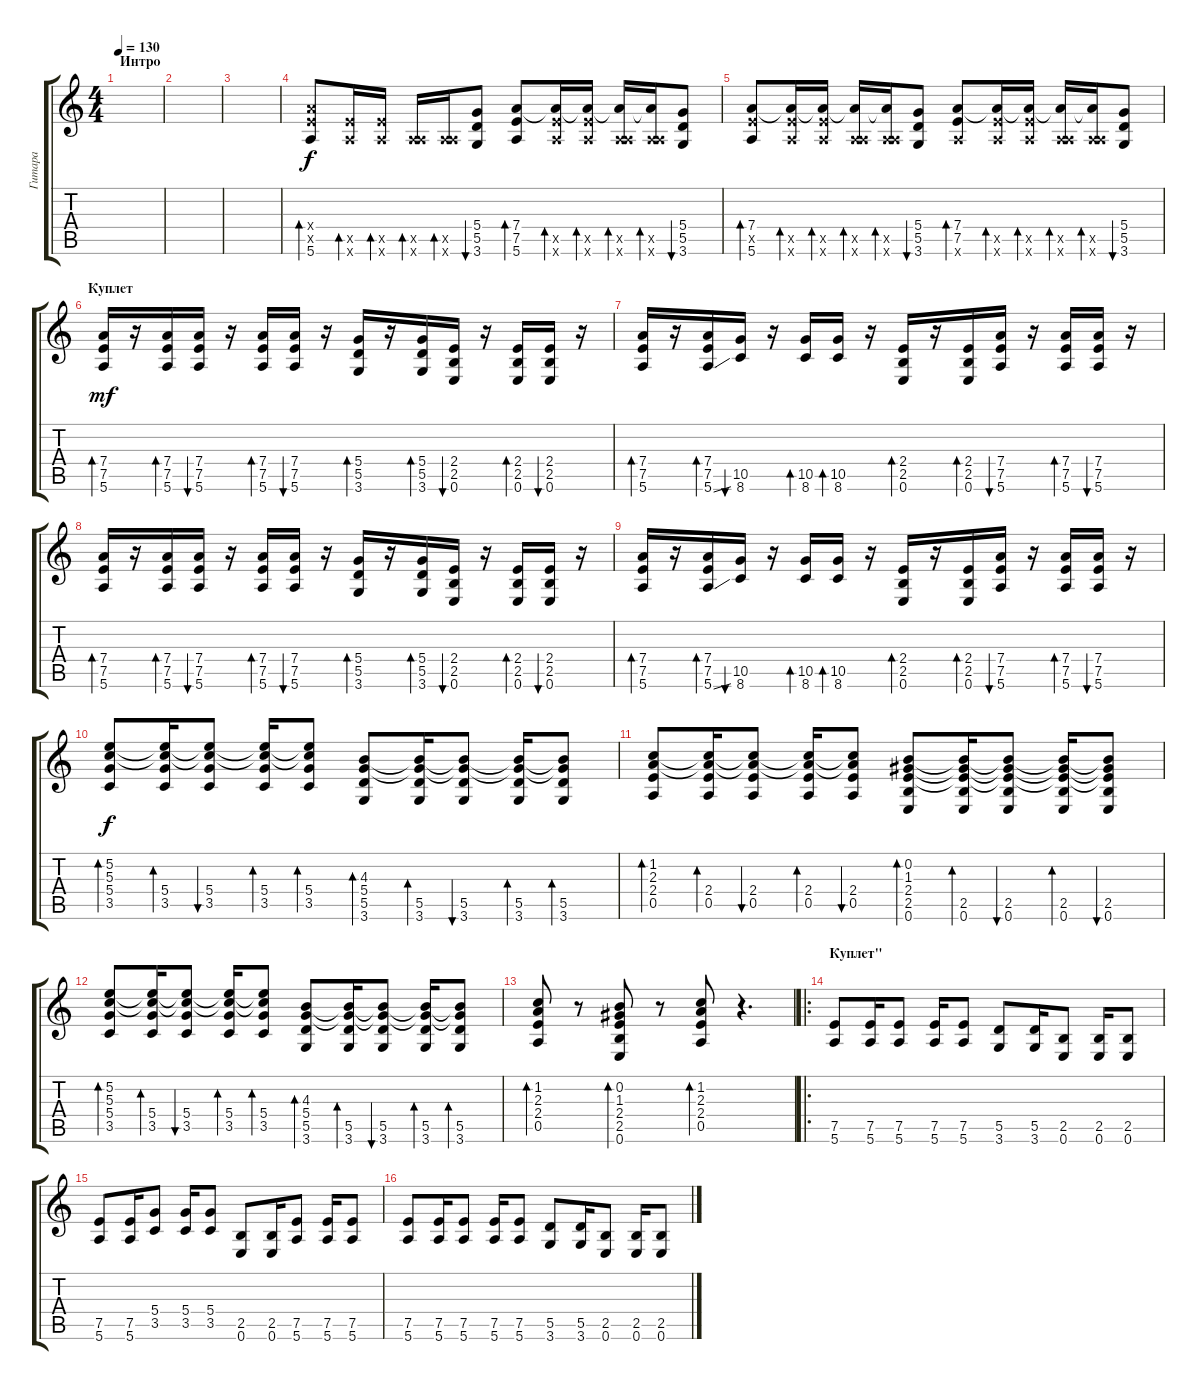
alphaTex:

\track ("Гитара" "Гитара") {instrument acousticguitarsteel}
\staff {score tabs}
\tuning (E4 B3 G3 D3 A2 E2) {hide}
\ts (4 4)
\section ("" "Интро")
\tempo 130
\clef g2
\ks c
|
|
|
(7.4{x} 7.5{x} 5.6).8{bd 60} (7.5{x} 5.6{x}).16{bd 60} (7.5{x} 5.6{x}).16{bd 60} (0.5{x} 5.6{x}).16{bd 60} (0.5{x} 5.6{x}).16{bd 60} (5.4 5.5 3.6).8{bu 60} (7.4 7.5 5.6).8{bd 60} (7.4{t} 7.5{x} 5.6{x}).16{bd 60} (7.4{t} 7.5{x} 5.6{x}).16{bd 60} (7.4{t} 0.5{x} 5.6{x}).16{bd 60} (7.4{t} 0.5{x} 5.6{x}).16{bd 60} (5.4 5.5 3.6).8{bu 60} |
(7.4 7.5{x} 5.6).8{bd 60} (7.4{t} 7.5{x} 5.6{x}).16{bd 60} (7.4{t} 7.5{x} 5.6{x}).16{bd 60} (7.4{t} 0.5{x} 5.6{x}).16{bd 60} (7.4{t} 0.5{x} 5.6{x}).16{bd 60} (5.4 5.5 3.6).8{bu 60} (7.4 7.5 5.6{x}).8{bd 60} (7.4{t} 7.5{x} 5.6{x}).16{bd 60} (7.4{t} 7.5{x} 5.6{x}).16{bd 60} (7.4{t} 0.5{x} 5.6{x}).16{bd 60} (7.4{t} 0.5{x} 5.6{x}).16{bd 60} (5.4 5.5 3.6).8{bu 60} |
\section ("" "Куплет")
(7.4 7.5 5.6).16{bd 60 dy mf} r.16 (7.4 7.5 5.6).16{bd 60} (7.4 7.5 5.6).16{bu 60} r.16 (7.4 7.5 5.6).16{bd 60} (7.4 7.5 5.6).16{bu 60} r.16 (5.4 5.5 3.6).16{bd 60} r.16 (5.4 5.5 3.6).16{bd 60} (2.4 2.5 0.6).16{bu 60} r.16 (2.4 2.5 0.6).16{bd 60} (2.4 2.5 0.6).16{bu 60} r.16 |
(7.4 7.5 5.6).16{bd 60} r.16 (7.4 7.5 5.6{ss}).16{bd 60} (10.5 8.6).16{bu 60} r.16 (10.5 8.6).16{bd 60} (10.5 8.6).16{bd 60} r.16 (2.4 2.5 0.6).16{bd 60} r.16 (2.4 2.5 0.6).16{bd 60} (7.4 7.5 5.6).16{bu 60} r.16 (7.4 7.5 5.6).16{bd 60} (7.4 7.5 5.6).16{bu 60} r.16 |
(7.4 7.5 5.6).16{bd 60} r.16 (7.4 7.5 5.6).16{bd 60} (7.4 7.5 5.6).16{bu 60} r.16 (7.4 7.5 5.6).16{bd 60} (7.4 7.5 5.6).16{bu 60} r.16 (5.4 5.5 3.6).16{bd 60} r.16 (5.4 5.5 3.6).16{bd 60} (2.4 2.5 0.6).16{bu 60} r.16 (2.4 2.5 0.6).16{bd 60} (2.4 2.5 0.6).16{bu 60} r.16 |
(7.4 7.5 5.6).16{bd 60} r.16 (7.4 7.5 5.6{ss}).16{bd 60} (10.5 8.6).16{bu 60} r.16 (10.5 8.6).16{bd 60} (10.5 8.6).16{bd 60} r.16 (2.4 2.5 0.6).16{bd 60} r.16 (2.4 2.5 0.6).16{bd 60} (7.4 7.5 5.6).16{bu 60} r.16 (7.4 7.5 5.6).16{bd 60} (7.4 7.5 5.6).16{bu 60} r.16 |
(5.2 5.3 5.4 3.5).8{bd 60 dy f} (5.2{t} 5.3{t} 5.4 3.5).16{bd 60} (5.2{t} 5.3{t} 5.4 3.5).8{bu 60} (5.2{t} 5.3{t} 5.4 3.5).16{bd 60} (5.2{t} 5.3{t} 5.4 3.5).8{bd 60} (4.3 5.4 5.5 3.6).8{bd 60} (4.3{t} 5.4{t} 5.5 3.6).16{bd 60} (4.3{t} 5.4{t} 5.5 3.6).8{bu 60} (4.3{t} 5.4{t} 5.5 3.6).16{bd 60} (4.3{t} 5.4{t} 5.5 3.6).8{bd 60} |
(1.2 2.3 2.4 0.5).8{bd 60} (1.2{t} 2.3{t} 2.4 0.5).16{bd 60} (1.2{t} 2.3{t} 2.4 0.5).8{bu 60} (1.2{t} 2.3{t} 2.4 0.5).16{bd 60} (1.2{t} 2.3{t} 2.4 0.5).8{bu 60} (0.2 1.3 2.4 2.5 0.6).8{bd 60} (0.2{t} 1.3{t} 2.4{t} 2.5 0.6).16{bd 60} (0.2{t} 1.3{t} 2.4{t} 2.5 0.6).8{bu 60} (0.2{t} 1.3{t} 2.4{t} 2.5 0.6).16{bd 60} (0.2{t} 1.3{t} 2.4{t} 2.5 0.6).8{bu 60} |
(5.2 5.3 5.4 3.5).8{bd 60} (5.2{t} 5.3{t} 5.4 3.5).16{bd 60} (5.2{t} 5.3{t} 5.4 3.5).8{bu 60} (5.2{t} 5.3{t} 5.4 3.5).16{bd 60} (5.2{t} 5.3{t} 5.4 3.5).8{bd 60} (4.3 5.4 5.5 3.6).8{bd 60} (4.3{t} 5.4{t} 5.5 3.6).16{bd 60} (4.3{t} 5.4{t} 5.5 3.6).8{bu 60} (4.3{t} 5.4{t} 5.5 3.6).16{bd 60} (4.3{t} 5.4{t} 5.5 3.6).8{bd 60} |
(1.2 2.3 2.4 0.5).8{bd 60} r.8 (0.2 1.3 2.4 2.5 0.6).8{bd 60} r.8 (1.2 2.3 2.4 0.5).8{bd 60} r.4{d} |
\ro
\section ("" "Куплет\"")
(7.5 5.6).8{instrument distortionguitar} (7.5 5.6).16 (7.5 5.6).8 (7.5 5.6).16 (7.5 5.6).8 (5.5 3.6).8 (5.5 3.6).16 (2.5 0.6).8 (2.5 0.6).16 (2.5 0.6).8 |
(7.5 5.6).8 (7.5 5.6).16 (5.4 3.5).8 (5.4 3.5).16 (5.4 3.5).8 (2.5 0.6).8 (2.5 0.6).16 (7.5 5.6).8 (7.5 5.6).16 (7.5 5.6).8 |
(7.5 5.6).8{instrument distortionguitar} (7.5 5.6).16 (7.5 5.6).8 (7.5 5.6).16 (7.5 5.6).8 (5.5 3.6).8 (5.5 3.6).16 (2.5 0.6).8 (2.5 0.6).16 (2.5 0.6).8
